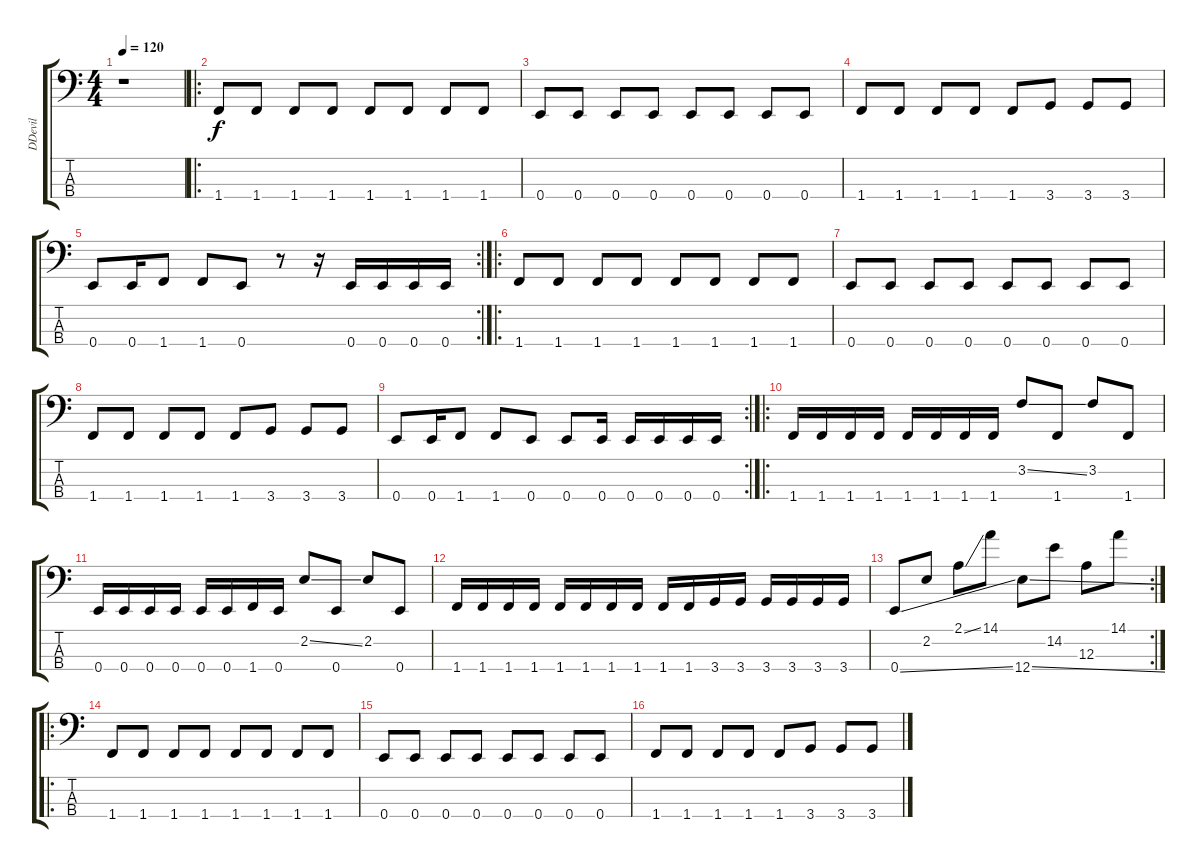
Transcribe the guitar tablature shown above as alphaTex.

\track ("DDevil" "DDevil") {instrument electricbassfinger}
\staff {score tabs}
\tuning (G2 D2 A1 E1) {hide}
\ts (4 4)
\tempo 120
\clef f4
\ks c
r.1{dy f instrument electricbassfinger} |
\ro
1.4.8 1.4.8 1.4.8 1.4.8 1.4.8 1.4.8 1.4.8 1.4.8 |
0.4.8 0.4.8 0.4.8 0.4.8 0.4.8 0.4.8 0.4.8 0.4.8 |
1.4.8 1.4.8 1.4.8 1.4.8 1.4.8 3.4.8 3.4.8 3.4.8 |
\rc 2
0.4.8 0.4.16 1.4.8 1.4.8 0.4.8 r.8 r.16 0.4.16 0.4.16 0.4.16 0.4.16 |
\ro
1.4.8 1.4.8 1.4.8 1.4.8 1.4.8 1.4.8 1.4.8 1.4.8 |
0.4.8 0.4.8 0.4.8 0.4.8 0.4.8 0.4.8 0.4.8 0.4.8 |
1.4.8 1.4.8 1.4.8 1.4.8 1.4.8 3.4.8 3.4.8 3.4.8 |
\rc 2
0.4.8 0.4.16 1.4.8 1.4.8 0.4.8 0.4.8 0.4.16 0.4.16 0.4.16 0.4.16 0.4.16 |
\ro
1.4.16 1.4.16 1.4.16 1.4.16 1.4.16 1.4.16 1.4.16 1.4.16 3.2{ss}.8 1.4.8 3.2.8 1.4.8 |
0.4.16 0.4.16 0.4.16 0.4.16 0.4.16 0.4.16 1.4.16 0.4.16 2.2{ss}.8 0.4.8 2.2.8 0.4.8 |
1.4.16 1.4.16 1.4.16 1.4.16 1.4.16 1.4.16 1.4.16 1.4.16 1.4.16 1.4.16 3.4.16 3.4.16 3.4.16 3.4.16 3.4.16 3.4.16 |
\rc 2
0.4{ss}.8 2.2.8 2.1{ss}.8 14.1.8 12.4{ss}.8 14.2.8 12.3.8 14.1.8 |
\ro
1.4.8 1.4.8 1.4.8 1.4.8 1.4.8 1.4.8 1.4.8 1.4.8 |
0.4.8 0.4.8 0.4.8 0.4.8 0.4.8 0.4.8 0.4.8 0.4.8 |
1.4.8 1.4.8 1.4.8 1.4.8 1.4.8 3.4.8 3.4.8 3.4.8
